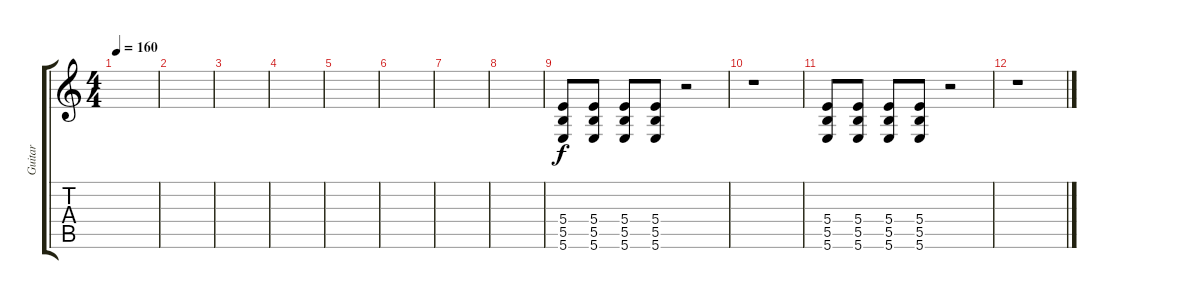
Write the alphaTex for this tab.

\track ("Guitar" "Guitar") {instrument distortionguitar}
\staff {score tabs}
\tuning (Db4 Ab3 E3 B2 Gb2 B1) {hide}
\ts (4 4)
\tempo 160
\clef g2
\ks c
|
|
|
|
|
|
|
|
(5.4 5.5 5.6).8 (5.4 5.5 5.6).8 (5.4 5.5 5.6).8 (5.4 5.5 5.6).8 r.2 |
r.1 |
(5.4 5.5 5.6).8 (5.4 5.5 5.6).8 (5.4 5.5 5.6).8 (5.4 5.5 5.6).8 r.2 |
r.1
